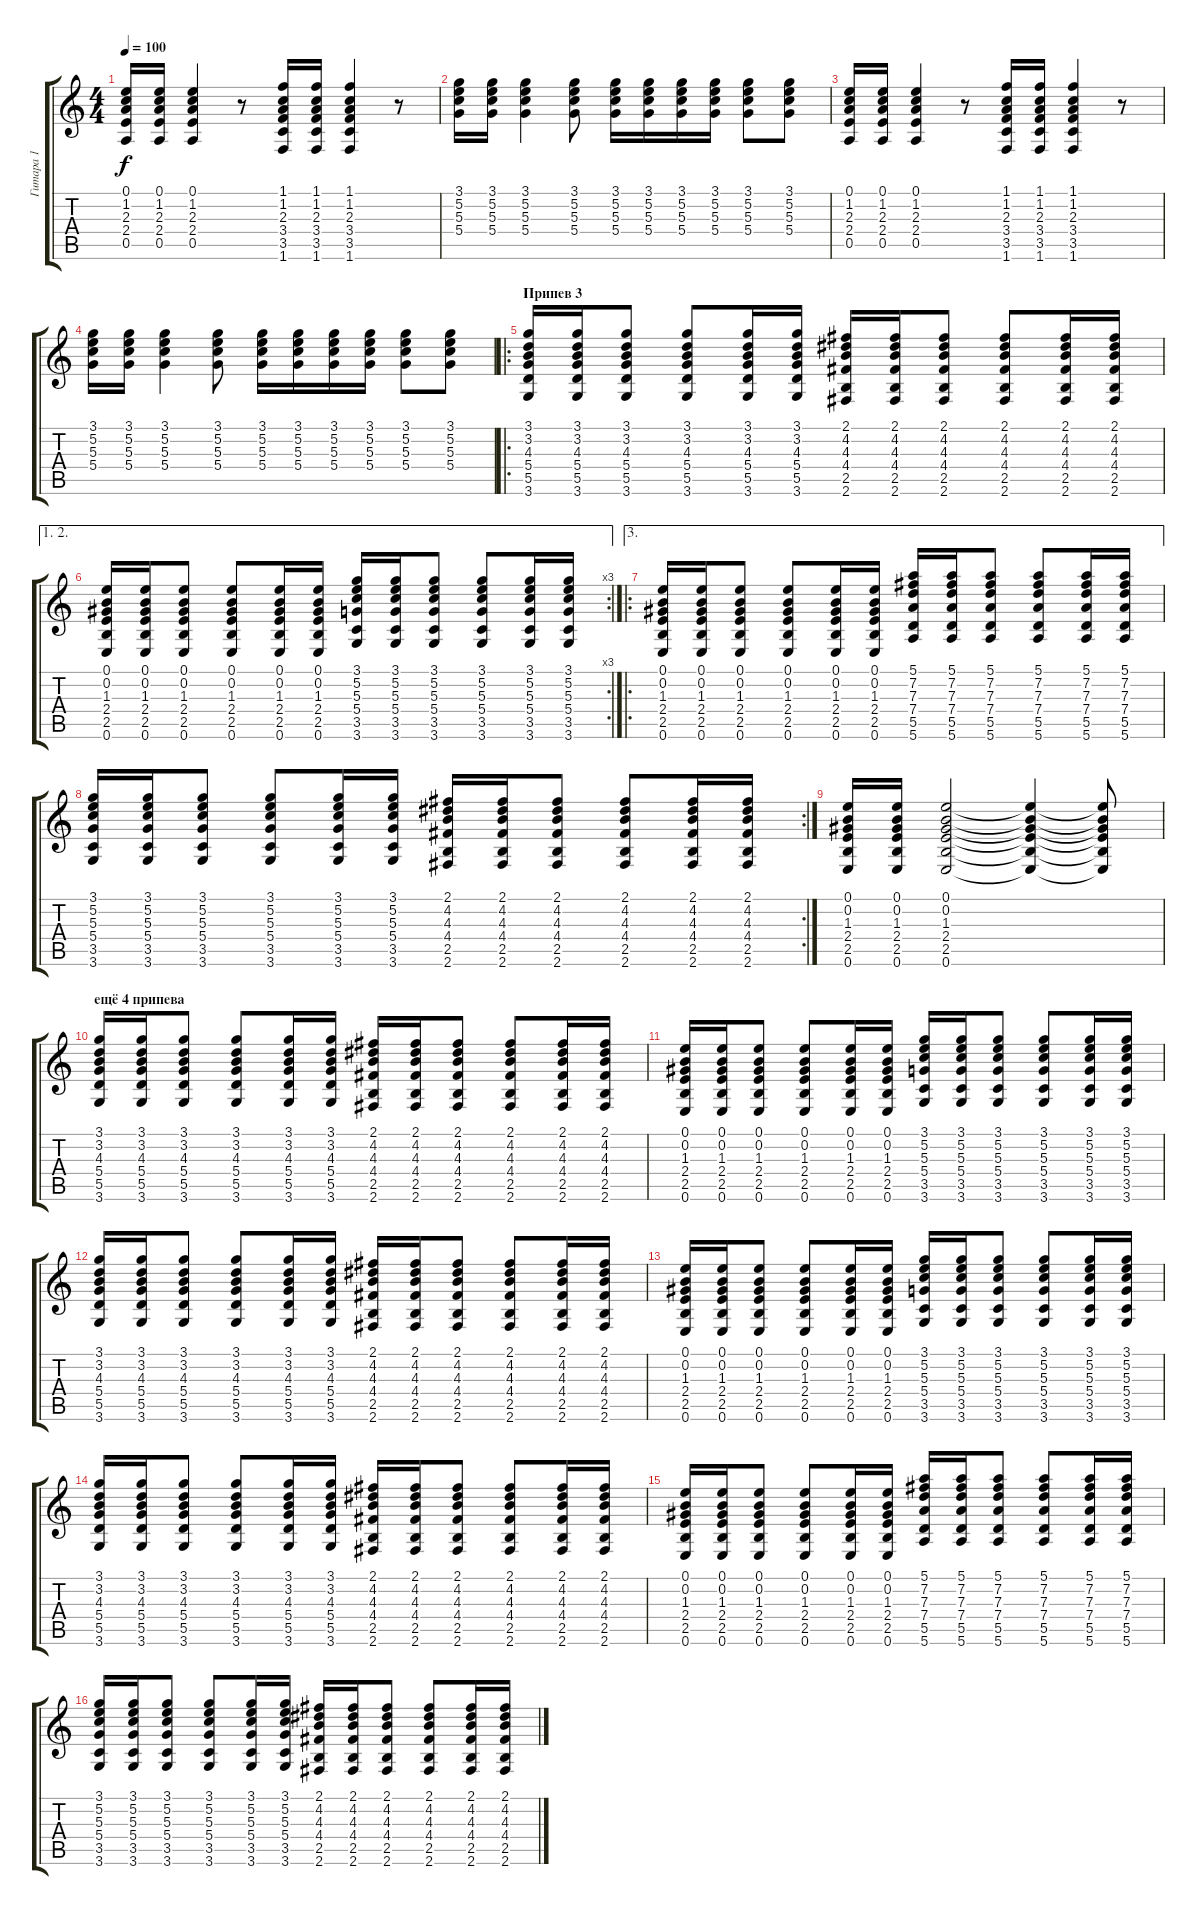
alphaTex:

\track ("Гитара 1" "Гитара 1") {instrument electricguitarclean}
\staff {score tabs}
\tuning (E4 B3 G3 D3 A2 E2) {hide}
\ts (4 4)
\tempo 100
\clef g2
\ks c
(0.1 1.2 2.3 2.4 0.5).16{dy f} (0.1 1.2 2.3 2.4 0.5).16 (0.1 1.2 2.3 2.4 0.5).4 r.8 (1.1 1.2 2.3 3.4 3.5 1.6).16 (1.1 1.2 2.3 3.4 3.5 1.6).16 (1.1 1.2 2.3 3.4 3.5 1.6).4 r.8 |
(3.1 5.2 5.3 5.4).16 (3.1 5.2 5.3 5.4).16 (3.1 5.2 5.3 5.4).4 (3.1 5.2 5.3 5.4).8 (3.1 5.2 5.3 5.4).16 (3.1 5.2 5.3 5.4).16 (3.1 5.2 5.3 5.4).16 (3.1 5.2 5.3 5.4).16 (3.1 5.2 5.3 5.4).8 (3.1 5.2 5.3 5.4).8 |
(0.1 1.2 2.3 2.4 0.5).16 (0.1 1.2 2.3 2.4 0.5).16 (0.1 1.2 2.3 2.4 0.5).4 r.8 (1.1 1.2 2.3 3.4 3.5 1.6).16 (1.1 1.2 2.3 3.4 3.5 1.6).16 (1.1 1.2 2.3 3.4 3.5 1.6).4 r.8 |
(3.1 5.2 5.3 5.4).16 (3.1 5.2 5.3 5.4).16 (3.1 5.2 5.3 5.4).4 (3.1 5.2 5.3 5.4).8 (3.1 5.2 5.3 5.4).16 (3.1 5.2 5.3 5.4).16 (3.1 5.2 5.3 5.4).16 (3.1 5.2 5.3 5.4).16 (3.1 5.2 5.3 5.4).8 (3.1 5.2 5.3 5.4).8 |
\ro
\section ("" "Припев 3")
(3.1 3.2 4.3 5.4 5.5 3.6).16 (3.1 3.2 4.3 5.4 5.5 3.6).16 (3.1 3.2 4.3 5.4 5.5 3.6).8 (3.1 3.2 4.3 5.4 5.5 3.6).8 (3.1 3.2 4.3 5.4 5.5 3.6).16 (3.1 3.2 4.3 5.4 5.5 3.6).16 (2.1 4.2 4.3 4.4 2.5 2.6).16 (2.1 4.2 4.3 4.4 2.5 2.6).16 (2.1 4.2 4.3 4.4 2.5 2.6).8 (2.1 4.2 4.3 4.4 2.5 2.6).8 (2.1 4.2 4.3 4.4 2.5 2.6).16 (2.1 4.2 4.3 4.4 2.5 2.6).16 |
\ae (1 2)
\rc 3
(0.1 0.2 1.3 2.4 2.5 0.6).16 (0.1 0.2 1.3 2.4 2.5 0.6).16 (0.1 0.2 1.3 2.4 2.5 0.6).8 (0.1 0.2 1.3 2.4 2.5 0.6).8 (0.1 0.2 1.3 2.4 2.5 0.6).16 (0.1 0.2 1.3 2.4 2.5 0.6).16 (3.1 5.2 5.3 5.4 3.5 3.6).16 (3.1 5.2 5.3 5.4 3.5 3.6).16 (3.1 5.2 5.3 5.4 3.5 3.6).8 (3.1 5.2 5.3 5.4 3.5 3.6).8 (3.1 5.2 5.3 5.4 3.5 3.6).16 (3.1 5.2 5.3 5.4 3.5 3.6).16 |
\ae 3
\ro
(0.1 0.2 1.3 2.4 2.5 0.6).16 (0.1 0.2 1.3 2.4 2.5 0.6).16 (0.1 0.2 1.3 2.4 2.5 0.6).8 (0.1 0.2 1.3 2.4 2.5 0.6).8 (0.1 0.2 1.3 2.4 2.5 0.6).16 (0.1 0.2 1.3 2.4 2.5 0.6).16 (5.1 7.2 7.3 7.4 5.5 5.6).16 (5.1 7.2 7.3 7.4 5.5 5.6).16 (5.1 7.2 7.3 7.4 5.5 5.6).8 (5.1 7.2 7.3 7.4 5.5 5.6).8 (5.1 7.2 7.3 7.4 5.5 5.6).16 (5.1 7.2 7.3 7.4 5.5 5.6).16 |
\rc 2
(3.1 5.2 5.3 5.4 3.5 3.6).16 (3.1 5.2 5.3 5.4 3.5 3.6).16 (3.1 5.2 5.3 5.4 3.5 3.6).8 (3.1 5.2 5.3 5.4 3.5 3.6).8 (3.1 5.2 5.3 5.4 3.5 3.6).16 (3.1 5.2 5.3 5.4 3.5 3.6).16 (2.1 4.2 4.3 4.4 2.5 2.6).16 (2.1 4.2 4.3 4.4 2.5 2.6).16 (2.1 4.2 4.3 4.4 2.5 2.6).8 (2.1 4.2 4.3 4.4 2.5 2.6).8 (2.1 4.2 4.3 4.4 2.5 2.6).16 (2.1 4.2 4.3 4.4 2.5 2.6).16 |
(0.1 0.2 1.3 2.4 2.5 0.6).16 (0.1 0.2 1.3 2.4 2.5 0.6).16 (0.1 0.2 1.3 2.4 2.5 0.6).2 (0.1{t} 0.2{t} 1.3{t} 2.4{t} 2.5{t} 0.6{t}).4 (0.1{t} 0.2{t} 1.3{t} 2.4{t} 2.5{t} 0.6{t}).8 |
\section ("" "ещё 4 припева")
(3.1 3.2 4.3 5.4 5.5 3.6).16 (3.1 3.2 4.3 5.4 5.5 3.6).16 (3.1 3.2 4.3 5.4 5.5 3.6).8 (3.1 3.2 4.3 5.4 5.5 3.6).8 (3.1 3.2 4.3 5.4 5.5 3.6).16 (3.1 3.2 4.3 5.4 5.5 3.6).16 (2.1 4.2 4.3 4.4 2.5 2.6).16 (2.1 4.2 4.3 4.4 2.5 2.6).16 (2.1 4.2 4.3 4.4 2.5 2.6).8 (2.1 4.2 4.3 4.4 2.5 2.6).8 (2.1 4.2 4.3 4.4 2.5 2.6).16 (2.1 4.2 4.3 4.4 2.5 2.6).16 |
(0.1 0.2 1.3 2.4 2.5 0.6).16 (0.1 0.2 1.3 2.4 2.5 0.6).16 (0.1 0.2 1.3 2.4 2.5 0.6).8 (0.1 0.2 1.3 2.4 2.5 0.6).8 (0.1 0.2 1.3 2.4 2.5 0.6).16 (0.1 0.2 1.3 2.4 2.5 0.6).16 (3.1 5.2 5.3 5.4 3.5 3.6).16 (3.1 5.2 5.3 5.4 3.5 3.6).16 (3.1 5.2 5.3 5.4 3.5 3.6).8 (3.1 5.2 5.3 5.4 3.5 3.6).8 (3.1 5.2 5.3 5.4 3.5 3.6).16 (3.1 5.2 5.3 5.4 3.5 3.6).16 |
(3.1 3.2 4.3 5.4 5.5 3.6).16 (3.1 3.2 4.3 5.4 5.5 3.6).16 (3.1 3.2 4.3 5.4 5.5 3.6).8 (3.1 3.2 4.3 5.4 5.5 3.6).8 (3.1 3.2 4.3 5.4 5.5 3.6).16 (3.1 3.2 4.3 5.4 5.5 3.6).16 (2.1 4.2 4.3 4.4 2.5 2.6).16 (2.1 4.2 4.3 4.4 2.5 2.6).16 (2.1 4.2 4.3 4.4 2.5 2.6).8 (2.1 4.2 4.3 4.4 2.5 2.6).8 (2.1 4.2 4.3 4.4 2.5 2.6).16 (2.1 4.2 4.3 4.4 2.5 2.6).16 |
(0.1 0.2 1.3 2.4 2.5 0.6).16 (0.1 0.2 1.3 2.4 2.5 0.6).16 (0.1 0.2 1.3 2.4 2.5 0.6).8 (0.1 0.2 1.3 2.4 2.5 0.6).8 (0.1 0.2 1.3 2.4 2.5 0.6).16 (0.1 0.2 1.3 2.4 2.5 0.6).16 (3.1 5.2 5.3 5.4 3.5 3.6).16 (3.1 5.2 5.3 5.4 3.5 3.6).16 (3.1 5.2 5.3 5.4 3.5 3.6).8 (3.1 5.2 5.3 5.4 3.5 3.6).8 (3.1 5.2 5.3 5.4 3.5 3.6).16 (3.1 5.2 5.3 5.4 3.5 3.6).16 |
(3.1 3.2 4.3 5.4 5.5 3.6).16 (3.1 3.2 4.3 5.4 5.5 3.6).16 (3.1 3.2 4.3 5.4 5.5 3.6).8 (3.1 3.2 4.3 5.4 5.5 3.6).8 (3.1 3.2 4.3 5.4 5.5 3.6).16 (3.1 3.2 4.3 5.4 5.5 3.6).16 (2.1 4.2 4.3 4.4 2.5 2.6).16 (2.1 4.2 4.3 4.4 2.5 2.6).16 (2.1 4.2 4.3 4.4 2.5 2.6).8 (2.1 4.2 4.3 4.4 2.5 2.6).8 (2.1 4.2 4.3 4.4 2.5 2.6).16 (2.1 4.2 4.3 4.4 2.5 2.6).16 |
(0.1 0.2 1.3 2.4 2.5 0.6).16 (0.1 0.2 1.3 2.4 2.5 0.6).16 (0.1 0.2 1.3 2.4 2.5 0.6).8 (0.1 0.2 1.3 2.4 2.5 0.6).8 (0.1 0.2 1.3 2.4 2.5 0.6).16 (0.1 0.2 1.3 2.4 2.5 0.6).16 (5.1 7.2 7.3 7.4 5.5 5.6).16 (5.1 7.2 7.3 7.4 5.5 5.6).16 (5.1 7.2 7.3 7.4 5.5 5.6).8 (5.1 7.2 7.3 7.4 5.5 5.6).8 (5.1 7.2 7.3 7.4 5.5 5.6).16 (5.1 7.2 7.3 7.4 5.5 5.6).16 |
(3.1 5.2 5.3 5.4 3.5 3.6).16 (3.1 5.2 5.3 5.4 3.5 3.6).16 (3.1 5.2 5.3 5.4 3.5 3.6).8 (3.1 5.2 5.3 5.4 3.5 3.6).8 (3.1 5.2 5.3 5.4 3.5 3.6).16 (3.1 5.2 5.3 5.4 3.5 3.6).16 (2.1 4.2 4.3 4.4 2.5 2.6).16 (2.1 4.2 4.3 4.4 2.5 2.6).16 (2.1 4.2 4.3 4.4 2.5 2.6).8 (2.1 4.2 4.3 4.4 2.5 2.6).8 (2.1 4.2 4.3 4.4 2.5 2.6).16 (2.1 4.2 4.3 4.4 2.5 2.6).16
